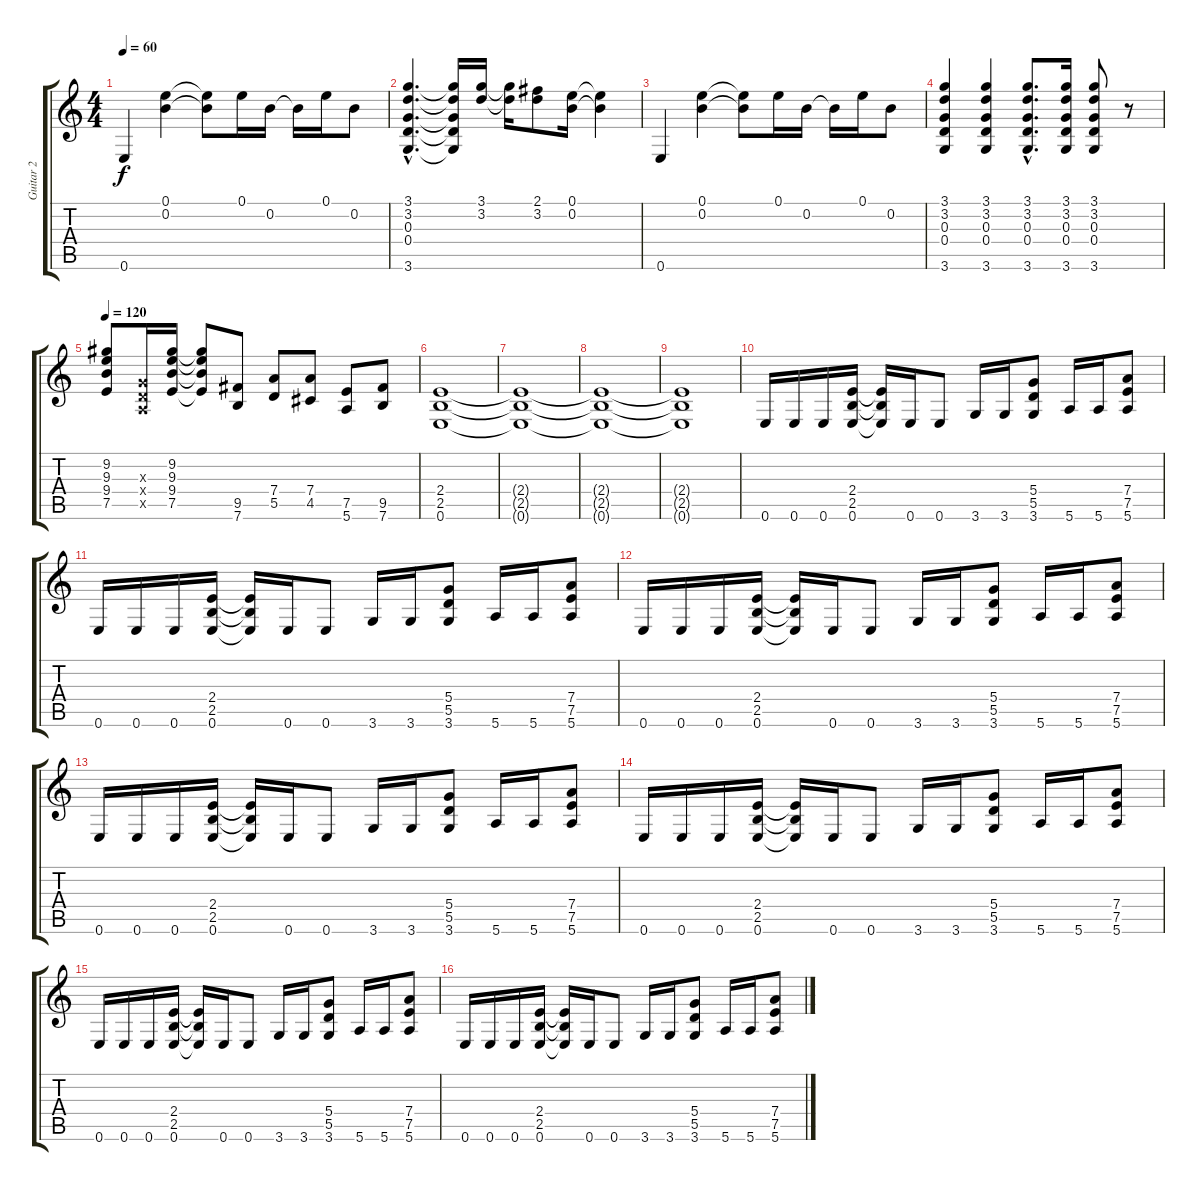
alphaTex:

\track ("Guitar 2" "Guitar 2") {instrument distortionguitar}
\staff {score tabs}
\tuning (E4 B3 G3 D3 A2 E2) {hide}
\ts (4 4)
\tempo 60
\clef g2
\ks c
0.6.4{dy f} (0.1 0.2).4 (0.1{t} 0.2{t}).8 0.1.16 0.2.16 0.2{t}.16 0.1.16 0.2.8 |
(3.1{hac} 3.2{hac} 0.3{hac} 0.4{hac} 3.6{hac}).4{d} (3.1{t} 3.2{t} 0.3{t} 0.4{t} 3.6{t}).16 (3.1 3.2).16 (3.1{t} 3.2{t}).16 (2.1 3.2).8 (0.1 0.2).16 (0.1{t} 0.2{t}).4 |
0.6.4 (0.1 0.2).4 (0.1{t} 0.2{t}).8 0.1.16 0.2.16 0.2{t}.16 0.1.16 0.2.8 |
(3.1 3.2 0.3 0.4 3.6).4 (3.1 3.2 0.3 0.4 3.6).4 (3.1{hac} 3.2{hac} 0.3{hac} 0.4{hac} 3.6{hac}).8{d} (3.1 3.2 0.3 0.4 3.6).16 (3.1 3.2 0.3 0.4 3.6).8 r.8 |
\tempo 120
(9.2 9.3 9.4 7.5).8 (0.3{x} 0.4{x} 0.5{x}).16 (9.2 9.3 9.4 7.5).16 (9.2{t} 9.3{t} 9.4{t} 7.5{t}).8 (9.5 7.6).8 (7.4 5.5).8 (7.4 4.5).8 (7.5 5.6).8 (9.5 7.6).8 |
(2.4 2.5 0.6).1 |
(2.4{t} 2.5{t} 0.6{t}).1 |
(2.4{t} 2.5{t} 0.6{t}).1 |
(2.4{t} 2.5{t} 0.6{t}).1 |
0.6.16 0.6.16 0.6.16 (2.4 2.5 0.6).16 (2.4{t} 2.5{t} 0.6{t}).16 0.6.16 0.6.8 3.6.16 3.6.16 (5.4 5.5 3.6).8 5.6.16 5.6.16 (7.4 7.5 5.6).8 |
0.6.16 0.6.16 0.6.16 (2.4 2.5 0.6).16 (2.4{t} 2.5{t} 0.6{t}).16 0.6.16 0.6.8 3.6.16 3.6.16 (5.4 5.5 3.6).8 5.6.16 5.6.16 (7.4 7.5 5.6).8 |
0.6.16 0.6.16 0.6.16 (2.4 2.5 0.6).16 (2.4{t} 2.5{t} 0.6{t}).16 0.6.16 0.6.8 3.6.16 3.6.16 (5.4 5.5 3.6).8 5.6.16 5.6.16 (7.4 7.5 5.6).8 |
0.6.16 0.6.16 0.6.16 (2.4 2.5 0.6).16 (2.4{t} 2.5{t} 0.6{t}).16 0.6.16 0.6.8 3.6.16 3.6.16 (5.4 5.5 3.6).8 5.6.16 5.6.16 (7.4 7.5 5.6).8 |
0.6.16 0.6.16 0.6.16 (2.4 2.5 0.6).16 (2.4{t} 2.5{t} 0.6{t}).16 0.6.16 0.6.8 3.6.16 3.6.16 (5.4 5.5 3.6).8 5.6.16 5.6.16 (7.4 7.5 5.6).8 |
0.6.16 0.6.16 0.6.16 (2.4 2.5 0.6).16 (2.4{t} 2.5{t} 0.6{t}).16 0.6.16 0.6.8 3.6.16 3.6.16 (5.4 5.5 3.6).8 5.6.16 5.6.16 (7.4 7.5 5.6).8 |
0.6.16 0.6.16 0.6.16 (2.4 2.5 0.6).16 (2.4{t} 2.5{t} 0.6{t}).16 0.6.16 0.6.8 3.6.16 3.6.16 (5.4 5.5 3.6).8 5.6.16 5.6.16 (7.4 7.5 5.6).8
